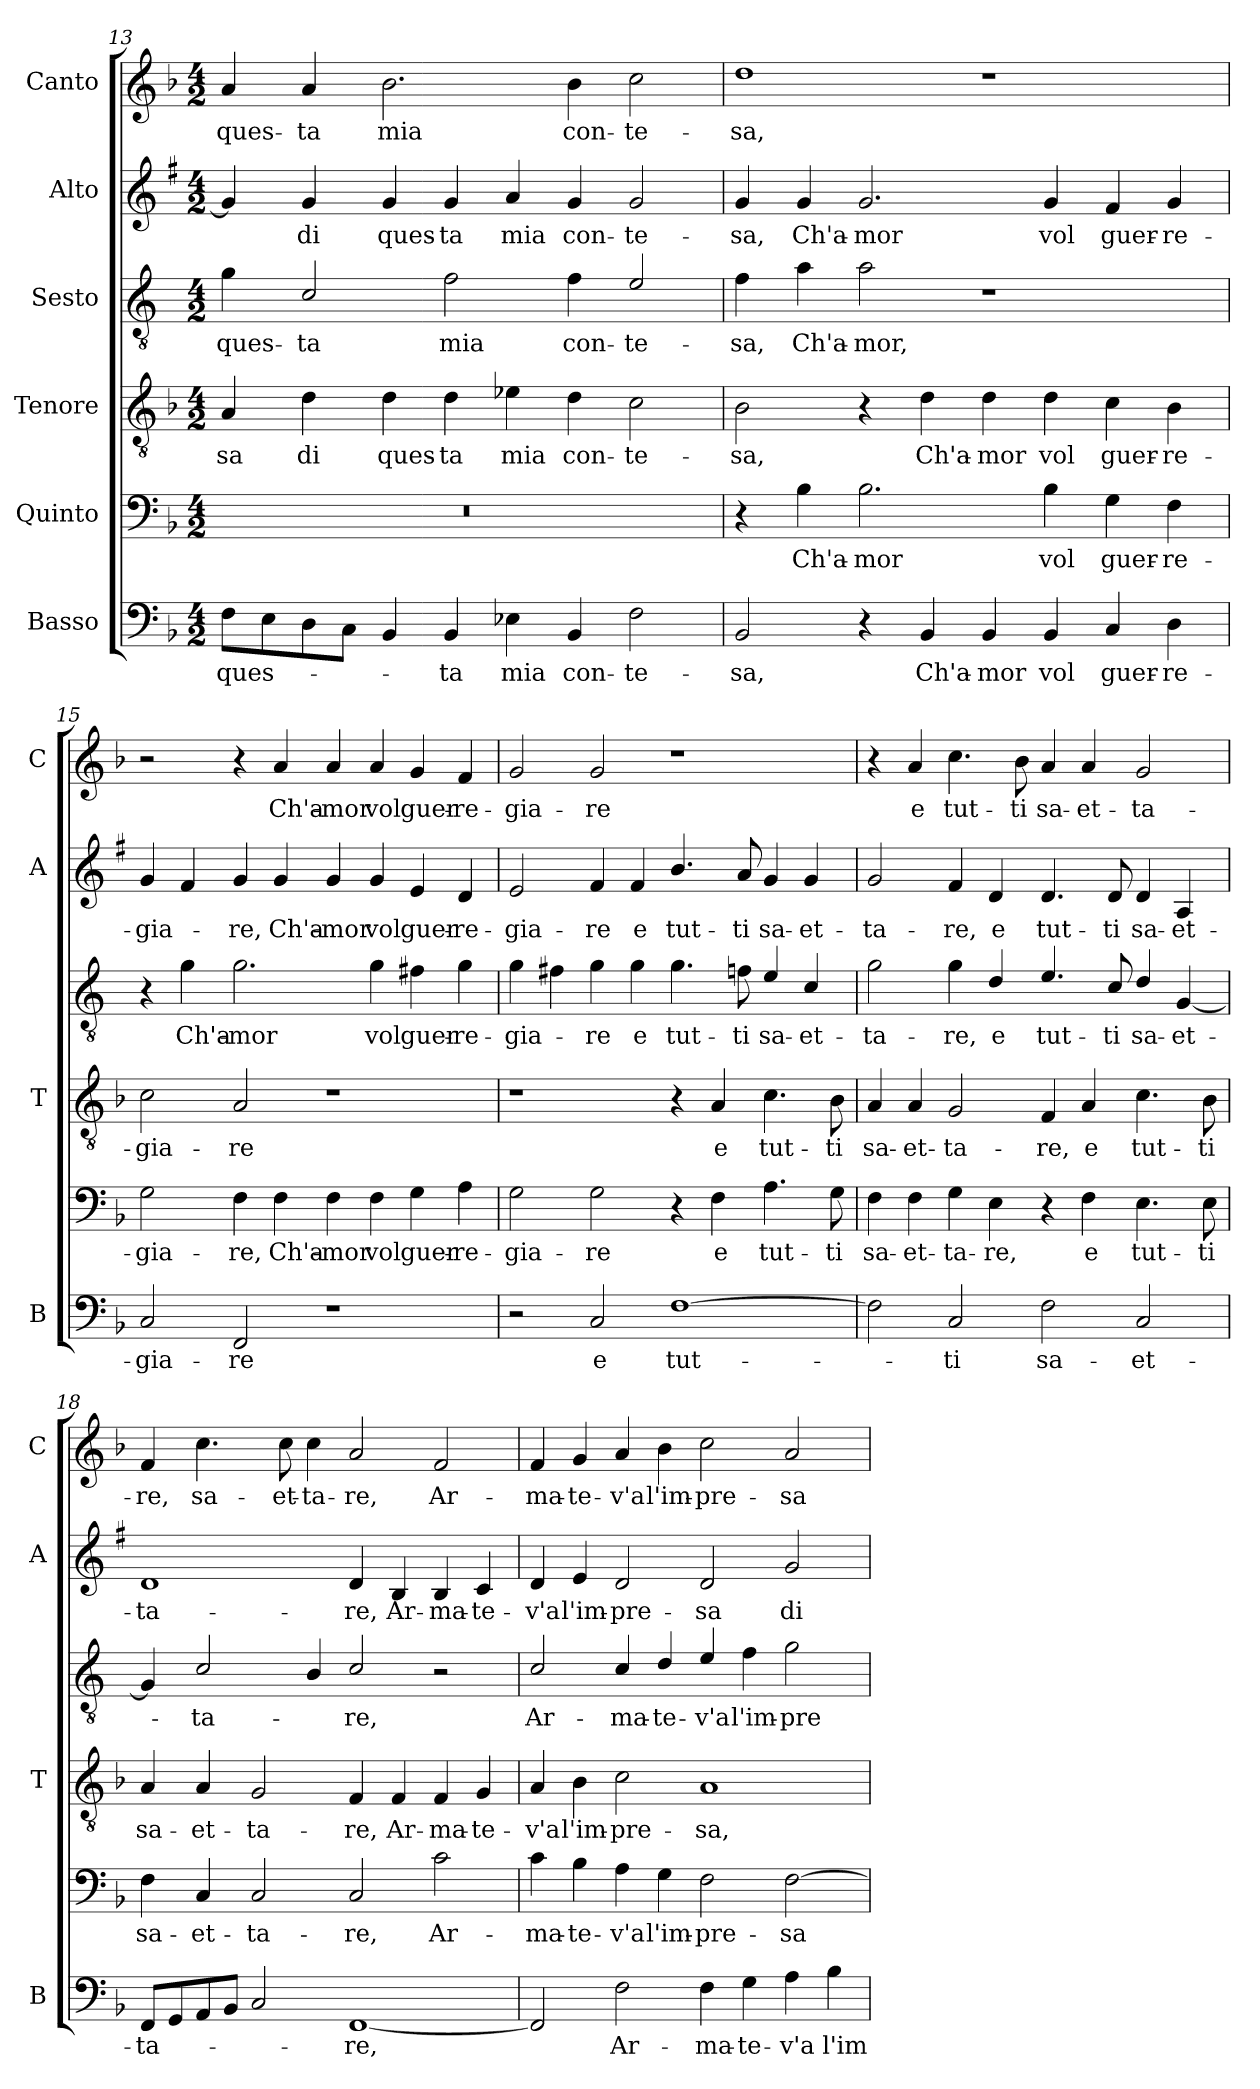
**kern	**text	**kern	**text	**kern	**text	**kern	**text	**kern	**text	**kern	**text
*part6	*part6	*part5	*part5	*part4	*part4	*part3	*part3	*part2	*part2	*part1	*part1
*staff6	*staff6	*staff5	*staff5	*staff4	*staff4	*staff3	*staff3	*staff2	*staff2	*staff1	*staff1
*I"Basso	*	*I"Quinto	*	*I"Tenore	*	*I"Sesto	*	*I"Alto	*	*I"Canto	*
*I'B	*	*	*	*I'T	*	*	*	*I'A	*	*I'C	*
*clefF4	*	*clefF4	*	*clefGv2	*	*clefGv2	*	*clefG2	*	*clefG2	*
*	*	*	*	*	*	*ITrd4c7	*	*ITrd1c2	*	*	*
*k[b-]	*	*k[b-]	*	*k[b-]	*	*k[b-]	*	*k[b-]	*	*k[b-]	*
*F:	*	*F:	*	*F:	*	*F:	*	*F:	*	*F:	*
*M4/2	*	*M4/2	*	*M4/2	*	*M4/2	*	*M4/2	*	*M4/2	*
=13	=13	=13	=13	=13	=13	=13	=13	=13	=13	=13	=13
!	!LO:LY:b	!	!	!	!LO:LY:b	!	!LO:LY:b	!	!	!	!LO:LY:b
8F\L	ques-	0r	.	4A/	-sa	4c\	ques-	4f/]	.	4a/	ques-
8E\	.	.	.	.	.	.	.	.	.	.	.
!	!	!	!	!	!LO:LY:b	!	!LO:LY:b	!	!LO:LY:b	!	!LO:LY:b
8D\	.	.	.	4d\	di	2F/	-ta	4f/	di	4a/	-ta
8C\J	.	.	.	.	.	.	.	.	.	.	.
!	!	!	!	!	!LO:LY:b	!	!	!	!LO:LY:b	!	!LO:LY:b
4BB-/	.	.	.	4d\	ques-	.	.	4f/	ques-	2.b-\	mia
!	!LO:LY:b	!	!	!	!LO:LY:b	!	!LO:LY:b	!	!LO:LY:b	!	!
4BB-/	-ta	.	.	4d\	-ta	2B-\	mia	4f/	-ta	.	.
!	!LO:LY:b	!	!	!	!LO:LY:b	!	!	!	!LO:LY:b	!	!
4E-X\	mia	.	.	4e-X\	mia	.	.	4g/	mia	.	.
!	!LO:LY:b	!	!	!	!LO:LY:b	!	!LO:LY:b	!	!LO:LY:b	!	!LO:LY:b
4BB-/	con-	.	.	4d\	con-	4B-\	con-	4f/	con-	4b-\	con-
!	!LO:LY:b	!	!	!	!LO:LY:b	!	!LO:LY:b	!	!LO:LY:b	!	!LO:LY:b
2F\	-te-	.	.	2c\	-te-	2A/	-te-	2f/	-te-	2cc\	-te-
=14	=14	=14	=14	=14	=14	=14	=14	=14	=14	=14	=14
!	!LO:LY:b	!	!	!	!LO:LY:b	!	!LO:LY:b	!	!LO:LY:b	!	!LO:LY:b
2BB-/	-sa,	4r	.	2B-\	-sa,	4B-\	-sa,	4f/	-sa,	1dd	-sa,
!	!	!	!LO:LY:b	!	!	!	!LO:LY:b	!	!LO:LY:b	!	!
.	.	4B-\	Ch'a-	.	.	4d\	Ch'a-	4f/	Ch'a-	.	.
!	!	!	!LO:LY:b	!	!	!	!LO:LY:b	!	!LO:LY:b	!	!
4r	.	2.B-\	-mor	4r	.	2d\	-mor,	2.f/	-mor	.	.
!	!LO:LY:b	!	!	!	!LO:LY:b	!	!	!	!	!	!
4BB-/	Ch'a-	.	.	4d\	Ch'a-	.	.	.	.	.	.
!	!LO:LY:b	!	!	!	!LO:LY:b	!	!	!	!	!	!
4BB-/	-mor	.	.	4d\	-mor	1r	.	.	.	1r	.
!	!LO:LY:b	!	!LO:LY:b	!	!LO:LY:b	!	!	!	!LO:LY:b	!	!
4BB-/	vol	4B-\	vol	4d\	vol	.	.	4f/	vol	.	.
!	!LO:LY:b	!	!LO:LY:b	!	!LO:LY:b	!	!	!	!LO:LY:b	!	!
4C/	guer-	4G\	guer-	4c\	guer-	.	.	4e/	guer-	.	.
!	!LO:LY:b	!	!LO:LY:b	!	!LO:LY:b	!	!	!	!LO:LY:b	!	!
4D\	-re-	4F\	-re-	4B-\	-re-	.	.	4f/	-re-	.	.
!!LO:LB:g=z
=15	=15	=15	=15	=15	=15	=15	=15	=15	=15	=15	=15
!	!LO:LY:b	!	!LO:LY:b	!	!LO:LY:b	!	!	!	!LO:LY:b	!	!
2C/	-gia-	2G\	-gia-	2c\	-gia-	4r	.	4f/	-gia-	2r	.
!	!	!	!	!	!	!	!LO:LY:b	!	!	!	!
.	.	.	.	.	.	4c\	Ch'a-	4e/	.	.	.
!	!LO:LY:b	!	!LO:LY:b	!	!LO:LY:b	!	!LO:LY:b	!	!LO:LY:b	!	!
2FF/	-re	4F\	-re,	2A/	-re	2.c\	-mor	4f/	-re,	4r	.
!	!	!	!LO:LY:b	!	!	!	!	!	!LO:LY:b	!	!LO:LY:b
.	.	4F\	Ch'a-	.	.	.	.	4f/	Ch'a-	4a/	Ch'a-
!	!	!	!LO:LY:b	!	!	!	!	!	!LO:LY:b	!	!LO:LY:b
1r	.	4F\	-mor	1r	.	.	.	4f/	-mor	4a/	-mor
!	!	!	!LO:LY:b	!	!	!	!LO:LY:b	!	!LO:LY:b	!	!LO:LY:b
.	.	4F\	vol	.	.	4c\	vol	4f/	vol	4a/	vol
!	!	!	!LO:LY:b	!	!	!	!LO:LY:b	!	!LO:LY:b	!	!LO:LY:b
.	.	4G\	guer-	.	.	4Bn\	guer-	4d/	guer-	4g/	guer-
!	!	!	!LO:LY:b	!	!	!	!LO:LY:b	!	!LO:LY:b	!	!LO:LY:b
.	.	4A\	-re-	.	.	4c\	-re-	4c/	-re-	4f/	-re-
=16	=16	=16	=16	=16	=16	=16	=16	=16	=16	=16	=16
!	!	!	!LO:LY:b	!	!	!	!LO:LY:b	!	!LO:LY:b	!	!LO:LY:b
2r	.	2G\	-gia-	1r	.	4c\	-gia-	2d/	-gia-	2g/	-gia-
.	.	.	.	.	.	4Bn\	.	.	.	.	.
!	!LO:LY:b	!	!LO:LY:b	!	!	!	!LO:LY:b	!	!LO:LY:b	!	!LO:LY:b
2C/	e	2G\	-re	.	.	4c\	-re	4e/	-re	2g/	-re
!	!	!	!	!	!	!	!LO:LY:b	!	!LO:LY:b	!	!
.	.	.	.	.	.	4c\	e	4e/	e	.	.
!	!LO:LY:b	!	!	!	!	!	!LO:LY:b	!	!LO:LY:b	!	!
[1F	tut-	4r	.	4r	.	4.c\	tut-	4.a/	tut-	1r	.
!	!	!	!LO:LY:b	!	!LO:LY:b	!	!	!	!	!	!
.	.	4F\	e	4A/	e	.	.	.	.	.	.
!	!	!	!	!	!	!	!LO:LY:b	!	!LO:LY:b	!	!
.	.	.	.	.	.	8B-X\	-ti	8g/	-ti	.	.
!	!	!	!LO:LY:b	!	!LO:LY:b	!	!LO:LY:b	!	!LO:LY:b	!	!
.	.	4.A\	tut-	4.c\	tut-	4A/	sa-	4f/	sa-	.	.
!	!	!	!	!	!	!	!LO:LY:b	!	!LO:LY:b	!	!
.	.	.	.	.	.	4F/	-et-	4f/	-et-	.	.
!	!	!	!LO:LY:b	!	!LO:LY:b	!	!	!	!	!	!
.	.	8G\	-ti	8B-\	-ti	.	.	.	.	.	.
=17	=17	=17	=17	=17	=17	=17	=17	=17	=17	=17	=17
!	!	!	!LO:LY:b	!	!LO:LY:b	!	!LO:LY:b	!	!LO:LY:b	!	!
2F\]	.	4F\	sa-	4A/	sa-	2c\	-ta-	2f/	-ta-	4r	.
!	!	!	!LO:LY:b	!	!LO:LY:b	!	!	!	!	!	!LO:LY:b
.	.	4F\	-et-	4A/	-et-	.	.	.	.	4a/	e
!	!LO:LY:b	!	!LO:LY:b	!	!LO:LY:b	!	!LO:LY:b	!	!LO:LY:b	!	!LO:LY:b
2C/	-ti	4G\	-ta-	2G/	-ta-	4c\	-re,	4e/	-re,	4.cc\	tut-
!	!	!	!LO:LY:b	!	!	!	!LO:LY:b	!	!LO:LY:b	!	!
.	.	4E\	-re,	.	.	4G/	e	4c/	e	.	.
!	!	!	!	!	!	!	!	!	!	!	!LO:LY:b
.	.	.	.	.	.	.	.	.	.	8b-\	-ti
!	!LO:LY:b	!	!	!	!LO:LY:b	!	!LO:LY:b	!	!LO:LY:b	!	!LO:LY:b
2F\	sa-	4r	.	4F/	-re,	4.A/	tut-	4.c/	tut-	4a/	sa-
!	!	!	!LO:LY:b	!	!LO:LY:b	!	!	!	!	!	!LO:LY:b
.	.	4F\	e	4A/	e	.	.	.	.	4a/	-et-
!	!	!	!	!	!	!	!LO:LY:b	!	!LO:LY:b	!	!
.	.	.	.	.	.	8F/	-ti	8c/	-ti	.	.
!	!LO:LY:b	!	!LO:LY:b	!	!LO:LY:b	!	!LO:LY:b	!	!LO:LY:b	!	!LO:LY:b
2C/	-et-	4.E\	tut-	4.c\	tut-	4G/	sa-	4c/	sa-	2g/	-ta-
!	!	!	!	!	!	!	!LO:LY:b	!	!LO:LY:b	!	!
.	.	.	.	.	.	[4C/	-et-	4G/	-et-	.	.
!	!	!	!LO:LY:b	!	!LO:LY:b	!	!	!	!	!	!
.	.	8E\	-ti	8B-\	-ti	.	.	.	.	.	.
=18	=18	=18	=18	=18	=18	=18	=18	=18	=18	=18	=18
!	!LO:LY:b	!	!LO:LY:b	!	!LO:LY:b	!	!	!	!LO:LY:b	!	!LO:LY:b
8FF/L	-ta-	4F\	sa-	4A/	sa-	4C/]	.	1c	-ta-	4f/	-re,
8GG/	.	.	.	.	.	.	.	.	.	.	.
!	!	!	!LO:LY:b	!	!LO:LY:b	!	!LO:LY:b	!	!	!	!LO:LY:b
8AA/	.	4C/	-et-	4A/	-et-	2F/	-ta-	.	.	4.cc\	sa-
8BB-/J	.	.	.	.	.	.	.	.	.	.	.
!	!	!	!LO:LY:b	!	!LO:LY:b	!	!	!	!	!	!
2C/	.	2C/	-ta-	2G/	-ta-	.	.	.	.	.	.
!	!	!	!	!	!	!	!	!	!	!	!LO:LY:b
.	.	.	.	.	.	.	.	.	.	8cc\	-et-
!	!	!	!	!	!	!	!	!	!	!	!LO:LY:b
.	.	.	.	.	.	4E/	.	.	.	4cc\	-ta-
!	!LO:LY:b	!	!LO:LY:b	!	!LO:LY:b	!	!LO:LY:b	!	!LO:LY:b	!	!LO:LY:b
[1FF	-re,	2C/	-re,	4F/	-re,	2F/	-re,	4c/	-re,	2a/	-re,
!	!	!	!	!	!LO:LY:b	!	!	!	!LO:LY:b	!	!
.	.	.	.	4F/	Ar-	.	.	4A/	Ar-	.	.
!	!	!	!LO:LY:b	!	!LO:LY:b	!	!	!	!LO:LY:b	!	!LO:LY:b
.	.	2c\	Ar-	4F/	-ma-	2r	.	4A/	-ma-	2f/	Ar-
!	!	!	!	!	!LO:LY:b	!	!	!	!LO:LY:b	!	!
.	.	.	.	4G/	-te-	.	.	4B-/	-te-	.	.
!!LO:PB:g=z
=19	=19	=19	=19	=19	=19	=19	=19	=19	=19	=19	=19
!	!	!	!LO:LY:b	!	!LO:LY:b	!	!LO:LY:b	!	!LO:LY:b	!	!LO:LY:b
2FF/]	.	4c\	-ma-	4A/	-v'a	2F/	Ar-	4c/	-v'a	4f/	-ma-
!	!	!	!LO:LY:b	!	!LO:LY:b	!	!	!	!LO:LY:b	!	!LO:LY:b
.	.	4B-\	-te-	4B-\	l'im-	.	.	4d/	l'im-	4g/	-te-
!	!LO:LY:b	!	!LO:LY:b	!	!LO:LY:b	!	!LO:LY:b	!	!LO:LY:b	!	!LO:LY:b
2F\	Ar-	4A\	-v'a	2c\	-pre-	4F/	-ma-	2c/	-pre-	4a/	-v'a
!	!	!	!LO:LY:b	!	!	!	!LO:LY:b	!	!	!	!LO:LY:b
.	.	4G\	l'im-	.	.	4G/	-te-	.	.	4b-\	l'im-
!	!LO:LY:b	!	!LO:LY:b	!	!LO:LY:b	!	!LO:LY:b	!	!LO:LY:b	!	!LO:LY:b
4F\	-ma-	2F\	-pre-	1A	-sa,	4A/	-v'a	2c/	-sa	2cc\	-pre-
!	!LO:LY:b	!	!	!	!	!	!LO:LY:b	!	!	!	!
4G\	-te-	.	.	.	.	4B-\	l'im-	.	.	.	.
!	!LO:LY:b	!	!LO:LY:b	!	!	!	!LO:LY:b	!	!LO:LY:b	!	!LO:LY:b
4A\	-v'a	[2F\	-sa	.	.	2c\	-pre-	2f/	di	2a/	-sa
!	!LO:LY:b	!	!	!	!	!	!	!	!	!	!
4B-\	l'im-	.	.	.	.	.	.	.	.	.	.
=	=	=	=	=	=	=	=	=	=	=	=
*-	*-	*-	*-	*-	*-	*-	*-	*-	*-	*-	*-
